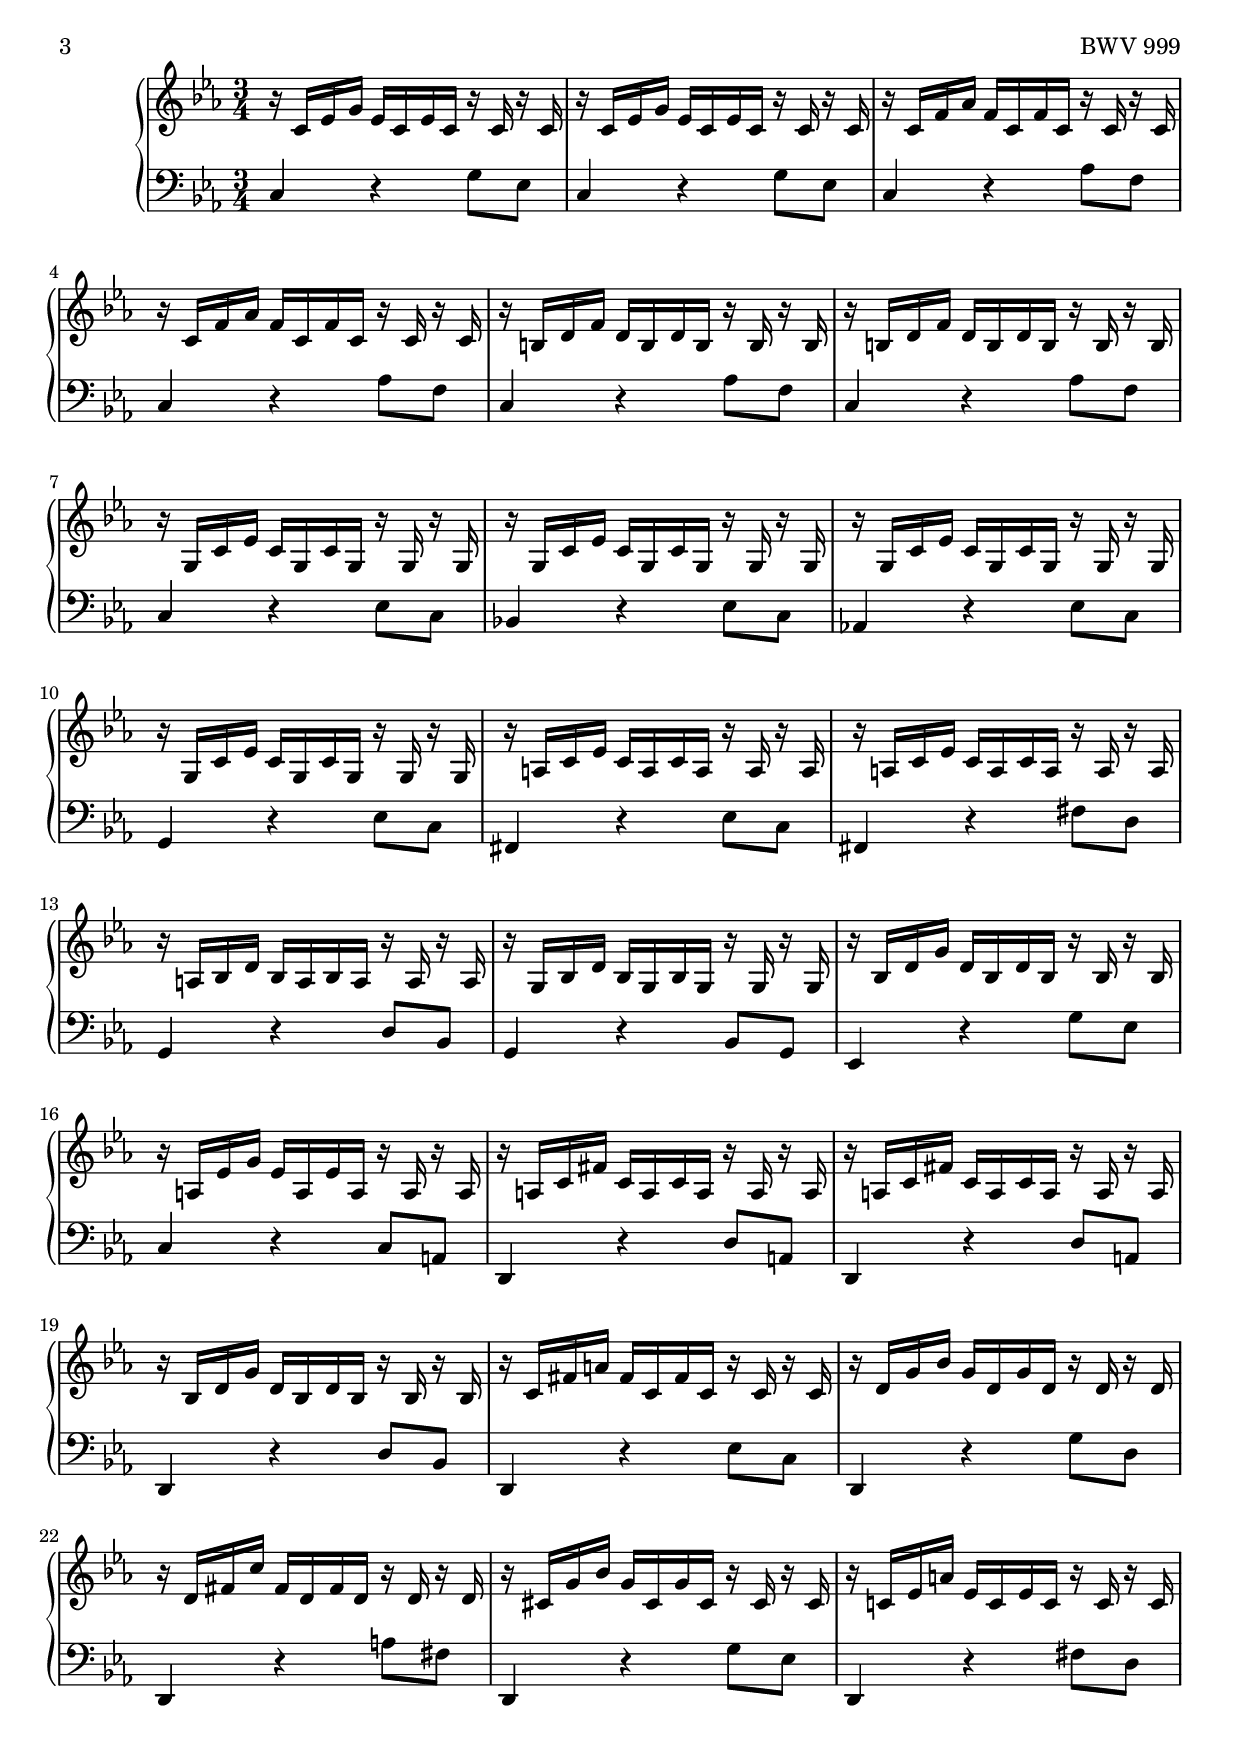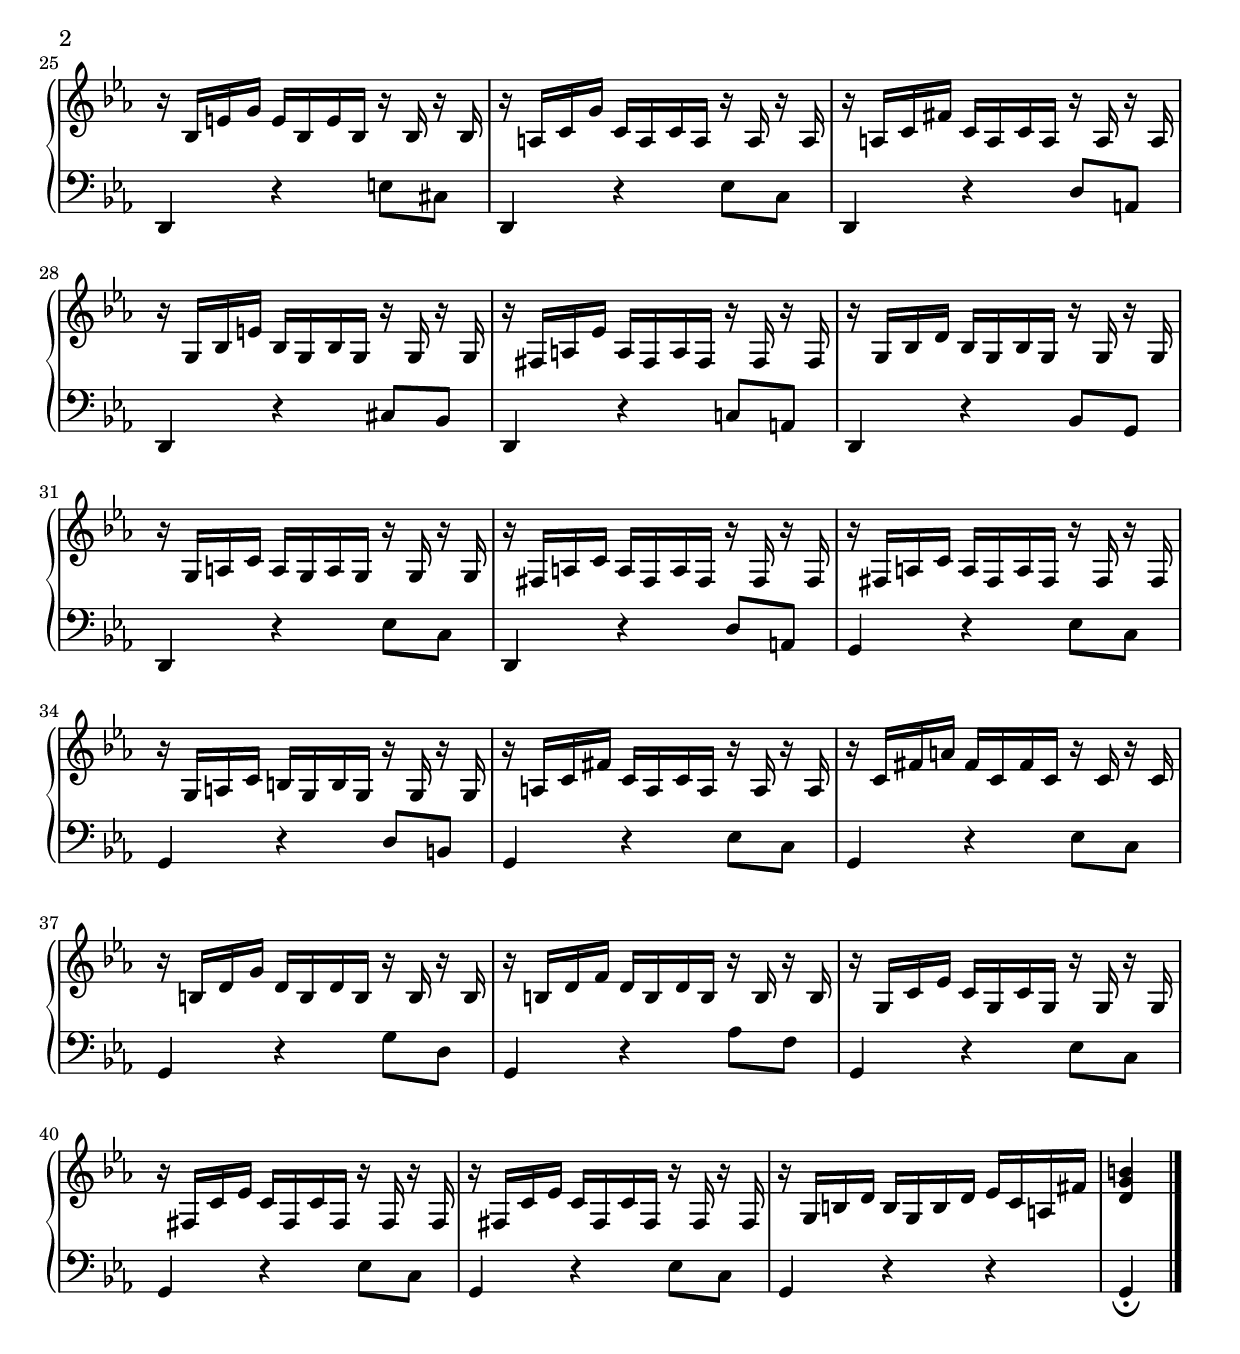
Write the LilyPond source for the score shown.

%#(ly:set-point-and-click 'line-column)

opus= "BWV 999"
piece = "3"

%{

TODO: this file needs additional layouting: the upper voice should
switch staffs to avoid leger lines.

Not all editions agree on the last note: ed. Lemoine has a quarter
note, some have dotted half notes.

This file was partly generated using m4.
%}

\version "1.7.18"


upper =   \notes \transpose c c' {
	r16  c-[ es g]  es-[ c es c] r c r c |
	r16  c-[ es g]  es-[ c es c] r c r c |
	r16  c-[ f as]  f-[ c f c] r c r c |
	r16  c-[ f as]  f-[ c f c] r c r c |
	r16  b,-[ d f]  d-[ b, d b,] r b, r b, |
	r16  b,-[ d f]  d-[ b, d b,] r b, r b, |
	r16  g,-[ c es]  c-[ g, c g,] r g, r g, |
	r16  g,-[ c es]  c-[ g, c g,] r g, r g, |
	r16  g,-[ c es]  c-[ g, c g,] r g, r g, |
	r16  g,-[ c es]  c-[ g, c g,] r g, r g, |
	r16  a,-[ c es]  c-[ a, c a,] r a, r a, |
	r16  a,-[ c es]  c-[ a, c a,] r a, r a, |
	r16  a,-[ bes, d]  bes,-[ a, bes, a,] r a, r a, |
	r16  g,-[ bes, d]  bes,-[ g, bes, g,] r g, r g, |
	r16  bes,-[ d g]  d-[ bes, d bes,] r bes, r bes, |
	r16  a,-[ es g]  es-[ a, es a,] r a, r a, |
	r16  a,-[ c fis]  c-[ a, c a,] r a, r a, |
	r16  a,-[ c fis]  c-[ a, c a,] r a, r a, |
	r16  bes,-[ d g]  d-[ bes, d bes,] r bes, r bes, |

	r16  c-[ fis a]  fis-[ c fis c] r c r c |
	r16  d-[ g bes]  g-[ d g d] r d r d |
	r16  d-[ fis c']  fis-[ d fis d] r d r d |

	r16  cis-[ g bes]  g-[ cis g cis] r cis r cis |
	r16  c!-[ es a]  es-[ c es c] r c r c |
	r16  bes,-[ e g]  e-[ bes, e bes,] r bes, r bes, |
	r16  a,-[ c g]  c-[ a, c a,] r a, r a, |

	r16  a,-[ c fis]  c-[ a, c a,] r a, r a, |
	r16  g,-[ bes, e]  bes,-[ g, bes, g,] r g, r g, |
	r16  fis,-[ a, es]  a,-[ fis, a, fis,] r fis, r fis, |
	r16  g,-[ bes, d]  bes,-[ g, bes, g,] r g, r g, |
	r16  g,-[ a, c]  a,-[ g, a, g,] r g, r g, |
	r16  fis,-[ a, c]  a,-[ fis, a, fis,] r fis, r fis, |
	r16  fis,-[ a, c]  a,-[ fis, a, fis,] r fis, r fis, |
	r16  g,-[ a, c]  b,-[ g, b, g,] r g, r g,
	r16  a,-[ c fis]  c-[ a, c a,] r a, r a, |
	r16  c-[ fis a]  fis-[ c fis c] r c r c |
	r16  b,-[ d g]  d-[ b, d b,] r b, r b, |
	r16  b,-[ d f]  d-[ b, d b,] r b, r b, |
	r16  g,-[ c es]  c-[ g, c g,] r g, r g, |
	r16  fis,-[ c es]  c-[ fis, c fis,] r fis, r fis, |
	r16  fis,-[ c es]  c-[ fis, c fis,] r fis, r fis, |
	r16  g,-[ b, d]  b,-[ g, b, d]  es-[ c a, fis] |


	<<g d b>>4	
	\bar "|."
}

lower =   \notes{
	c4 r  g8-[ es] |
	c4 r  g8-[ es] |
	c4 r  as8-[ f] |

	c4 r  as8-[ f] |
	c4 r  as8-[ f] |
	c4 r  as8-[ f] |

	c4 r  es8-[ c] |
	bes,!4 r  es8-[ c] |
	as,!4 r  es8-[ c] |

	g,4 r  es8-[ c] |
	fis,4 r  es8-[ c] |
	fis,4 r  fis8-[ d] |

	g,4 r  d8-[ bes,] |
	g,4 r  bes,8-[ g,] |
	es,4 r  g8-[ es] |

	c4 r  c8-[ a,] |
	d,4 r  d8-[ a,] |
	d,4 r  d8-[ a,] |
	d,4 r  d8-[ bes,] |


	d,4 r  es8-[ c] |
	d,4 r  g8-[ d] |
	d,4 r  a8-[ fis] |

	d,4 r  g8-[ es] |
	d,4 r  fis8-[ d] |
	d,4 r  e8-[ cis] |
	d,4 r  es8-[ c] |

	d,4 r  d8-[ a,] |
	d,4 r  cis8-[ bes,] |
	d,4 r  c!8-[ a,] |

	d,4 r  bes,8-[ g,] |
	d,4 r  es8-[ c] |
	d,4 r  d8-[ a,] |

	g,4 r  es8-[ c] |
	g,4 r  d8-[ b,] |
	g,4 r  es8-[ c] |
	
	g,4 r  es8-[ c] |
	g,4 r  g8-[ d] |
	g,4 r  as8-[ f] |
	g,4 r  es8-[ c] |

	g,4 r  es8-[ c] |
	g,4 r  es8-[ c] |
	g,4 r r |
	%% FIXME: \fermata?
	g,4_\fermata 
	\bar "|."
}

global  = \notes{
	\time 3/4
	\key es \major
}

\score{
	\context PianoStaff <
		\context Staff = up <
			\global
			\upper
		>
		\context Staff = down <
			\global
			\clef "bass"
			\lower
		>
	>
	\paper{
		\translator {\PianoStaffContext
			     VerticalAlignment \set #'forced-distance = #10
			 }
		
	}
	\midi{ \tempo 4 = 100 }
	\header{
		opus = \opus
		piece = \piece
	}
}

